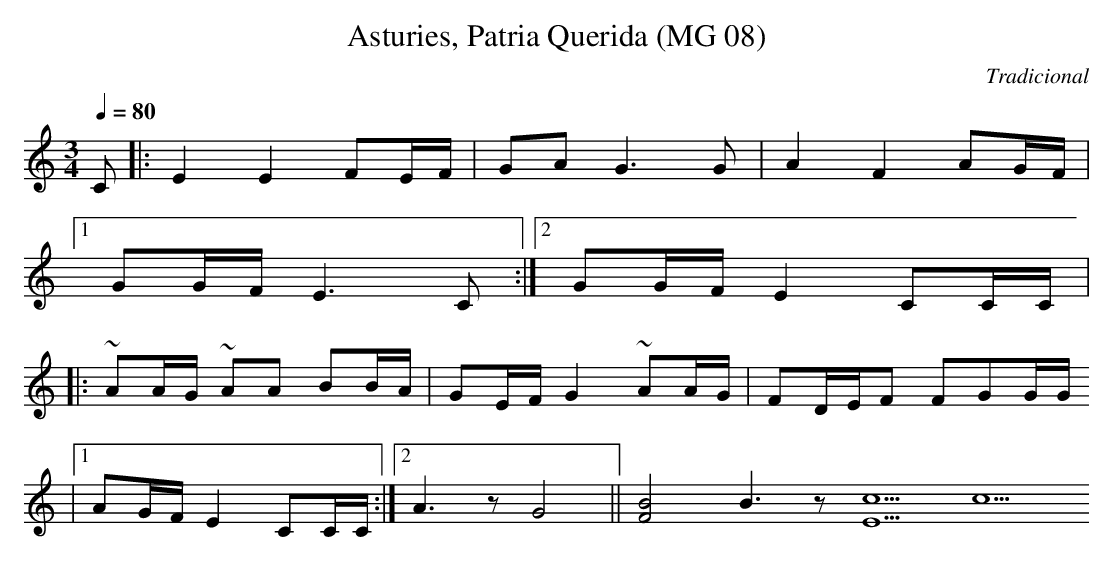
X:1
T:Asturies, Patria Querida (MG 08)
C:Tradicional
M:3/4
L:1/8
Q:1/4=80
E:Nivel 1
K:C
C|:E2 E2 FE/2F/2|GA G3 G|A2 F2 AG/2F/2|
[1 GG/2F/2 E3 C:|[2 GG/2F/2 E2 CC/2C/2|
|:~AA/2G/2 ~AA BB/2A/2|GE/2F/2 G2 ~AA/2G/2|FD/2E/2F FGG/2G/2
|[1 AG/2F/2 E2 CC/2C/2:|[2 A3 z G4|| [F4B4] B3 z  [E5c5] c5
